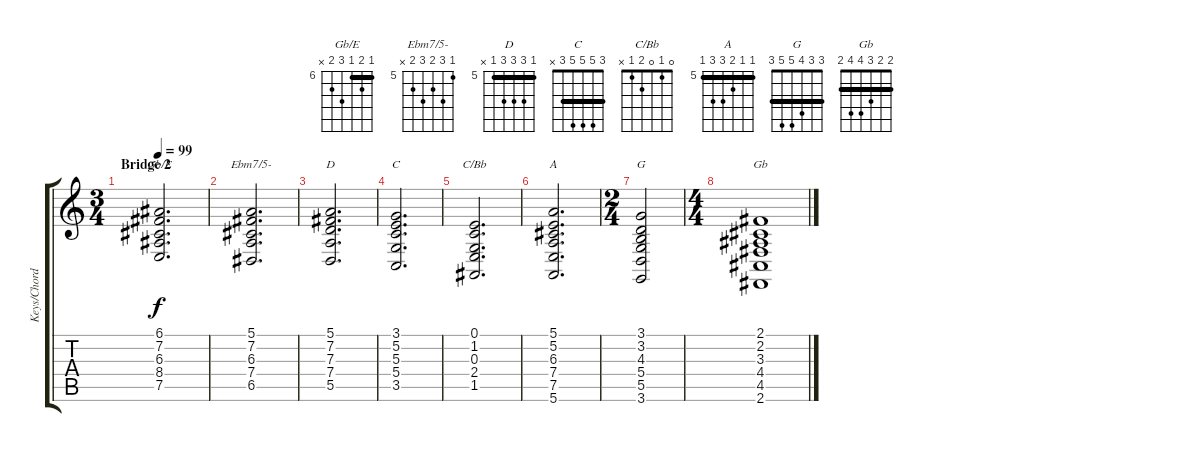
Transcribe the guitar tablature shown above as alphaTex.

\track ("Keys/Chords" "Keys/Chord") {instrument electricpiano1}
\staff {score tabs}
\tuning (E4 B3 G3 D3 A2 E2) {hide}
\chord ("Gb/E" 6 7 6 8 7 x) {firstfret 6 barre 6}
\chord ("Ebm7/5-" 5 7 6 7 6 x) {firstfret 5}
\chord ("D" 5 7 7 7 5 x) {firstfret 5 barre 5}
\chord ("C" 3 5 5 5 3 x) {barre 3}
\chord ("C/Bb" 0 1 0 2 1 x)
\chord ("A" 5 5 6 7 7 5) {firstfret 5 barre 5}
\chord ("G" 3 3 4 5 5 3) {barre 3}
\chord ("Gb" 2 2 3 4 4 2) {barre 2}
\ts (3 4)
\section ("" "Bridge 2")
\tempo 99
\clef g2
\ks c
(6.1 7.2 6.3 8.4 7.5).2{d ch "Gb/E" dy f} |
(5.1 7.2 6.3 7.4 6.5).2{d ch "Ebm7/5-"} |
(5.1 7.2 7.3 7.4 5.5).2{d ch "D"} |
(3.1 5.2 5.3 5.4 3.5).2{d ch "C"} |
(0.1 1.2 0.3 2.4 1.5).2{d ch "C/Bb"} |
(5.1 5.2 6.3 7.4 7.5 5.6).2{d ch "A"} |
\ts (2 4)
(3.1 3.2 4.3 5.4 5.5 3.6).2{ch "G"} |
\ts (4 4)
(2.1 2.2 3.3 4.4 4.5 2.6).1{ch "Gb"}
